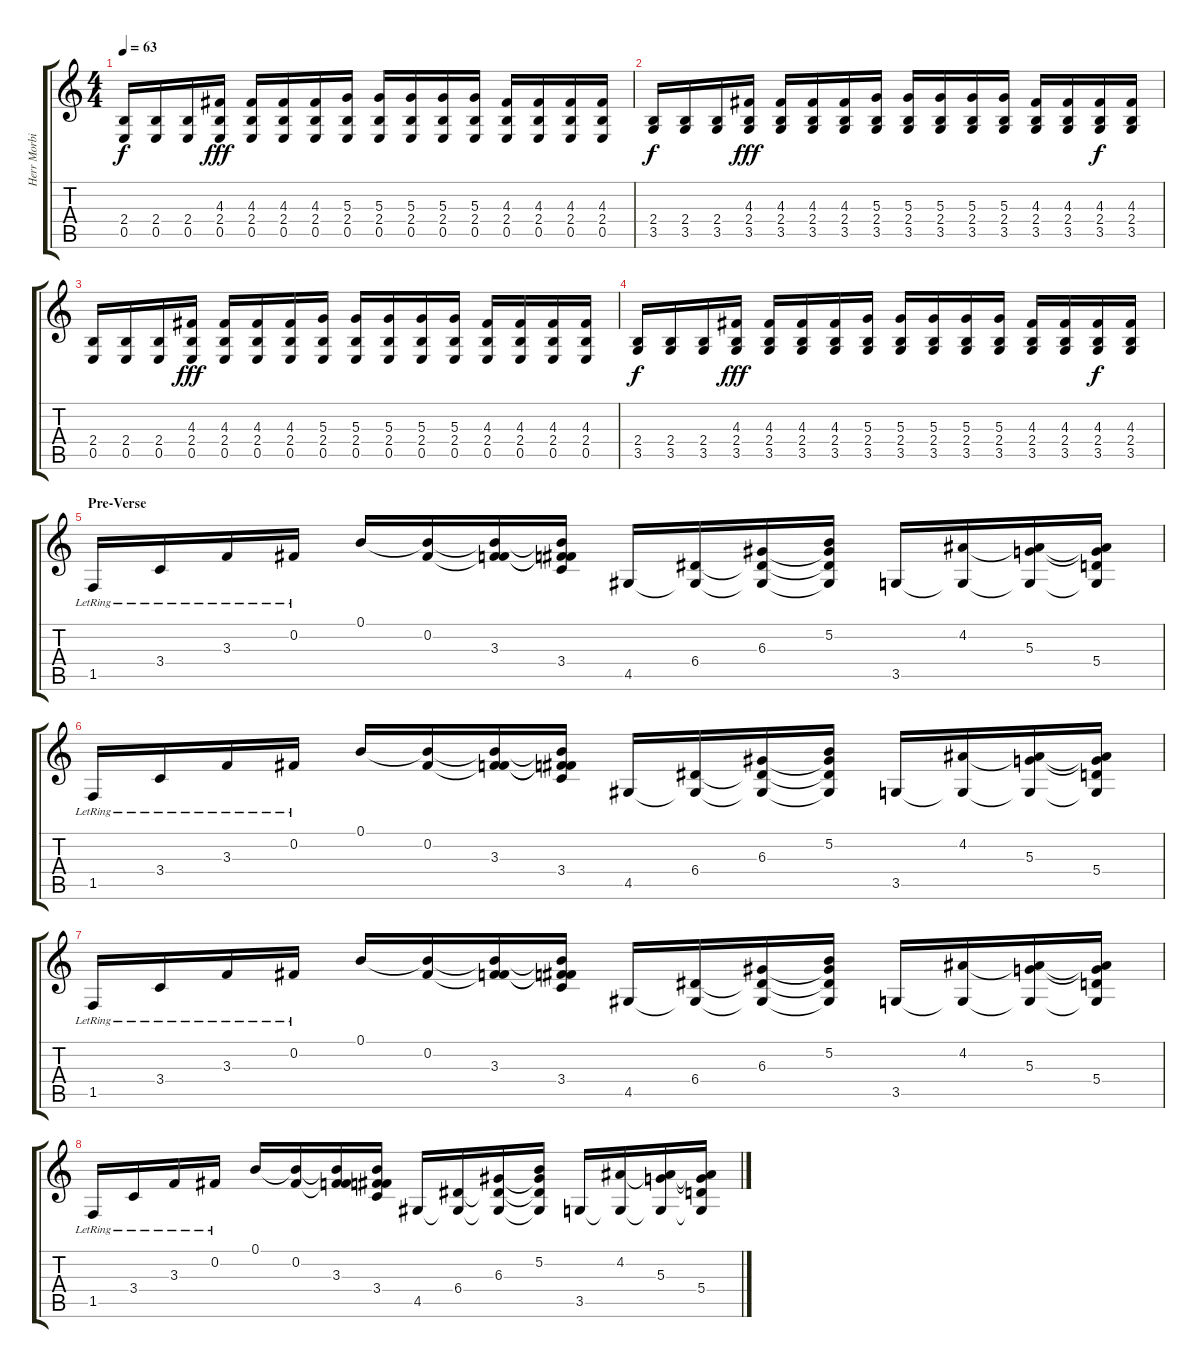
\track ("Herr Morbid" "Herr Morbi") {instrument distortionguitar}
\staff {score tabs}
\tuning (B3 Gb3 D3 A2 E2 B1) {hide}
\ts (4 4)
\tempo 63
\clef g2
\ks c
(2.4 0.5).16{dy f} (2.4 0.5).16 (2.4 0.5).16 (4.3 2.4 0.5).16{dy fff} (4.3 2.4 0.5).16 (4.3 2.4 0.5).16 (4.3 2.4 0.5).16 (5.3 2.4 0.5).16 (5.3 2.4 0.5).16 (5.3 2.4 0.5).16 (5.3 2.4 0.5).16 (5.3 2.4 0.5).16 (4.3 2.4 0.5).16 (4.3 2.4 0.5).16 (4.3 2.4 0.5).16 (4.3 2.4 0.5).16 |
(2.4 3.5).16{dy f} (2.4 3.5).16 (2.4 3.5).16 (4.3 2.4 3.5).16{dy fff} (4.3 2.4 3.5).16 (4.3 2.4 3.5).16 (4.3 2.4 3.5).16 (5.3 2.4 3.5).16 (5.3 2.4 3.5).16 (5.3 2.4 3.5).16 (5.3 2.4 3.5).16 (5.3 2.4 3.5).16 (4.3 2.4 3.5).16 (4.3 2.4 3.5).16 (4.3 2.4 3.5).16{dy f} (4.3 2.4 3.5).16 |
(2.4 0.5).16 (2.4 0.5).16 (2.4 0.5).16 (4.3 2.4 0.5).16{dy fff} (4.3 2.4 0.5).16 (4.3 2.4 0.5).16 (4.3 2.4 0.5).16 (5.3 2.4 0.5).16 (5.3 2.4 0.5).16 (5.3 2.4 0.5).16 (5.3 2.4 0.5).16 (5.3 2.4 0.5).16 (4.3 2.4 0.5).16 (4.3 2.4 0.5).16 (4.3 2.4 0.5).16 (4.3 2.4 0.5).16 |
(2.4 3.5).16{dy f} (2.4 3.5).16 (2.4 3.5).16 (4.3 2.4 3.5).16{dy fff} (4.3 2.4 3.5).16 (4.3 2.4 3.5).16 (4.3 2.4 3.5).16 (5.3 2.4 3.5).16 (5.3 2.4 3.5).16 (5.3 2.4 3.5).16 (5.3 2.4 3.5).16 (5.3 2.4 3.5).16 (4.3 2.4 3.5).16 (4.3 2.4 3.5).16 (4.3 2.4 3.5).16{dy f} (4.3 2.4 3.5).16 |
\section ("" "Pre-Verse")
1.5{lr}.16 3.4{lr}.16 3.3{lr}.16 0.2{lr}.16 0.1.16 (0.1{t} 0.2).16 (0.1{t} 0.2{t} 3.3).16 (0.1{t} 0.2{t} 3.3{t} 3.4).16 4.5.16 (6.4 4.5{t}).16 (6.3 6.4{t} 4.5{t}).16 (5.2 6.3{t} 6.4{t} 4.5{t}).16 3.5.16 (4.2 3.5{t}).16 (4.2{t} 5.3 3.5{t}).16 (4.2{t} 5.3{t} 5.4 3.5{t}).16 |
1.5{lr}.16 3.4{lr}.16 3.3{lr}.16 0.2{lr}.16 0.1.16 (0.1{t} 0.2).16 (0.1{t} 0.2{t} 3.3).16 (0.1{t} 0.2{t} 3.3{t} 3.4).16 4.5.16 (6.4 4.5{t}).16 (6.3 6.4{t} 4.5{t}).16 (5.2 6.3{t} 6.4{t} 4.5{t}).16 3.5.16 (4.2 3.5{t}).16 (4.2{t} 5.3 3.5{t}).16 (4.2{t} 5.3{t} 5.4 3.5{t}).16 |
1.5{lr}.16 3.4{lr}.16 3.3{lr}.16 0.2{lr}.16 0.1.16 (0.1{t} 0.2).16 (0.1{t} 0.2{t} 3.3).16 (0.1{t} 0.2{t} 3.3{t} 3.4).16 4.5.16 (6.4 4.5{t}).16 (6.3 6.4{t} 4.5{t}).16 (5.2 6.3{t} 6.4{t} 4.5{t}).16 3.5.16 (4.2 3.5{t}).16 (4.2{t} 5.3 3.5{t}).16 (4.2{t} 5.3{t} 5.4 3.5{t}).16 |
1.5{lr}.16 3.4{lr}.16 3.3{lr}.16 0.2{lr}.16 0.1.16 (0.1{t} 0.2).16 (0.1{t} 0.2{t} 3.3).16 (0.1{t} 0.2{t} 3.3{t} 3.4).16 4.5.16 (6.4 4.5{t}).16 (6.3 6.4{t} 4.5{t}).16 (5.2 6.3{t} 6.4{t} 4.5{t}).16 3.5.16 (4.2 3.5{t}).16 (4.2{t} 5.3 3.5{t}).16 (4.2{t} 5.3{t} 5.4 3.5{t}).16
